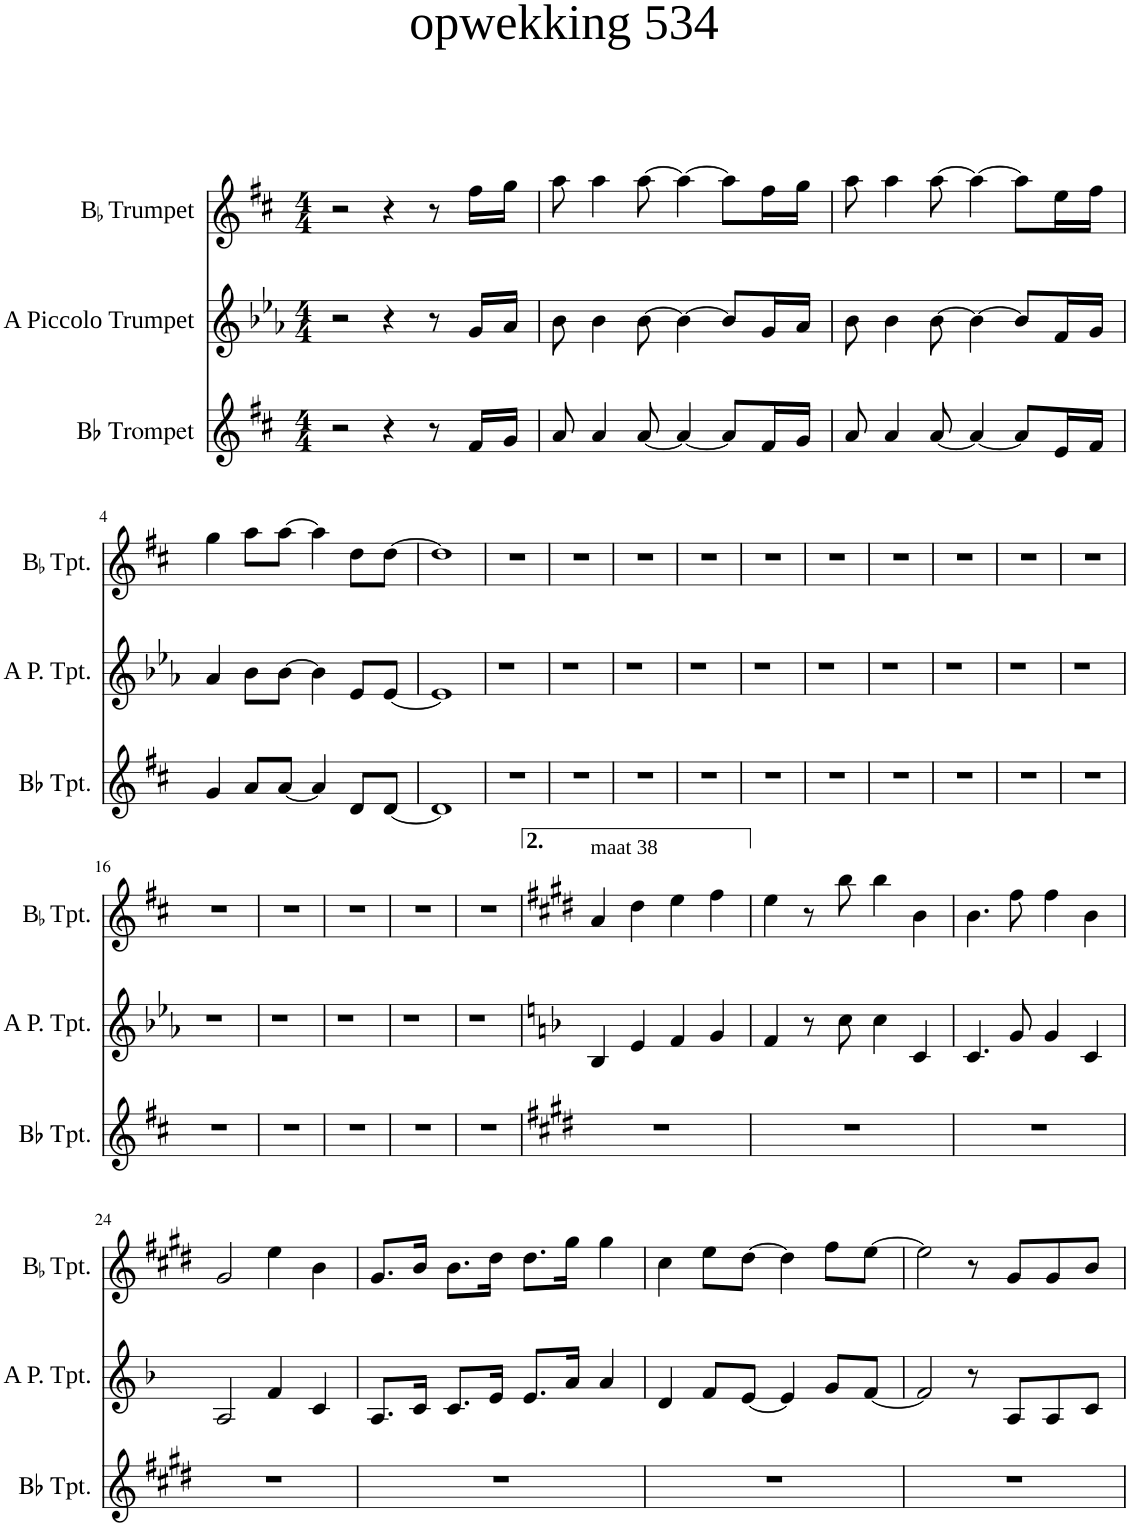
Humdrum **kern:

**kern	**kern	**kern
*part3	*part2	*part1
*staff3	*staff2	*staff1
*I"Bb Trompet	*I"A Piccolo Trumpet	*I"BaccidentalFlat Trumpet
*I'Bb Tpt.	*I'A P. Tpt.	*I'BaccidentalFlat Tpt.
*clefG2	*clefG2	*clefG2
*Trd1c2	*Trd-5c-9	*Trd1c2
*k[f#c#]	*k[b-e-a-]	*k[f#c#]
*M4/4	*M4/4	*M4/4
=1	=1	=1
2r	2r	2r
4r	4r	4r
8r	8r	8r
16f#/LL	16g/LL	16ff#\LL
16g/JJ	16a-/JJ	16gg\JJ
=2	=2	=2
8a/	8b-\	8aa\
4a/	4b-\	4aa\
[8a/	[8b-\	[8aa\
4a/_	4b-\_	4aa\_
8a/L]	8b-/L]	8aa\L]
16f#/L	16g/L	16ff#\L
16g/JJ	16a-/JJ	16gg\JJ
=3	=3	=3
8a/	8b-\	8aa\
4a/	4b-\	4aa\
[8a/	[8b-\	[8aa\
4a/_	4b-\_	4aa\_
8a/L]	8b-/L]	8aa\L]
16e/L	16f/L	16ee\L
16f#/JJ	16g/JJ	16ff#\JJ
!!LO:LB:g=z
=4	=4	=4
4g/	4a-/	4gg\
8a/L	8b-\L	8aa\L
[8a/J	[8b-\J	[8aa\J
4a/]	4b-\]	4aa\]
8d/L	8e-/L	8dd\L
[8d/J	[8e-/J	[8dd\J
=5	=5	=5
1d]	1e-]	1dd]
=6	=6	=6
1r	1r	1r
=7	=7	=7
1r	1r	1r
=8	=8	=8
1r	1r	1r
=9	=9	=9
1r	1r	1r
=10	=10	=10
1r	1r	1r
=11	=11	=11
1r	1r	1r
=12	=12	=12
1r	1r	1r
=13	=13	=13
1r	1r	1r
=14	=14	=14
1r	1r	1r
=15	=15	=15
1r	1r	1r
!!LO:LB:g=z
=16	=16	=16
1r	1r	1r
=17	=17	=17
1r	1r	1r
=18	=18	=18
1r	1r	1r
=19	=19	=19
1r	1r	1r
=20	=20	=20
1r	1r	1r
=21	=21	=21
*k[f#c#g#d#]	*k[b-]	*k[f#c#g#d#]
!	!	!LO:TX:a:t=maat 38
1r	4B-/	4a/
.	4e/	4dd#\
.	4f/	4ee\
.	4g/	4ff#\
=22	=22	=22
1r	4f/	4ee\
.	8r	8r
.	8cc\	8bb\
.	4cc\	4bb\
.	4c/	4b\
=23	=23	=23
1r	4.c/	4.b\
.	8g/	8ff#\
.	4g/	4ff#\
.	4c/	4b\
!!LO:LB:g=z
=24	=24	=24
1r	2A/	2g#/
.	4f/	4ee\
.	4c/	4b\
=25	=25	=25
1r	8.A/L	8.g#/L
.	16c/Jk	16b/Jk
.	8.c/L	8.b\L
.	16e/Jk	16dd#\Jk
.	8.e/L	8.dd#\L
.	16a/Jk	16gg#\Jk
.	4a/	4gg#\
=26	=26	=26
1r	4d/	4cc#\
.	8f/L	8ee\L
.	[8e/J	[8dd#\J
.	4e/]	4dd#\]
.	8g/L	8ff#\L
.	[8f/J	[8ee\J
=27	=27	=27
1r	2f/]	2ee\]
.	8r	8r
.	8A/L	8g#/L
.	8A/	8g#/
.	8c/J	8b/J
=	=	=
*-	*-	*-
